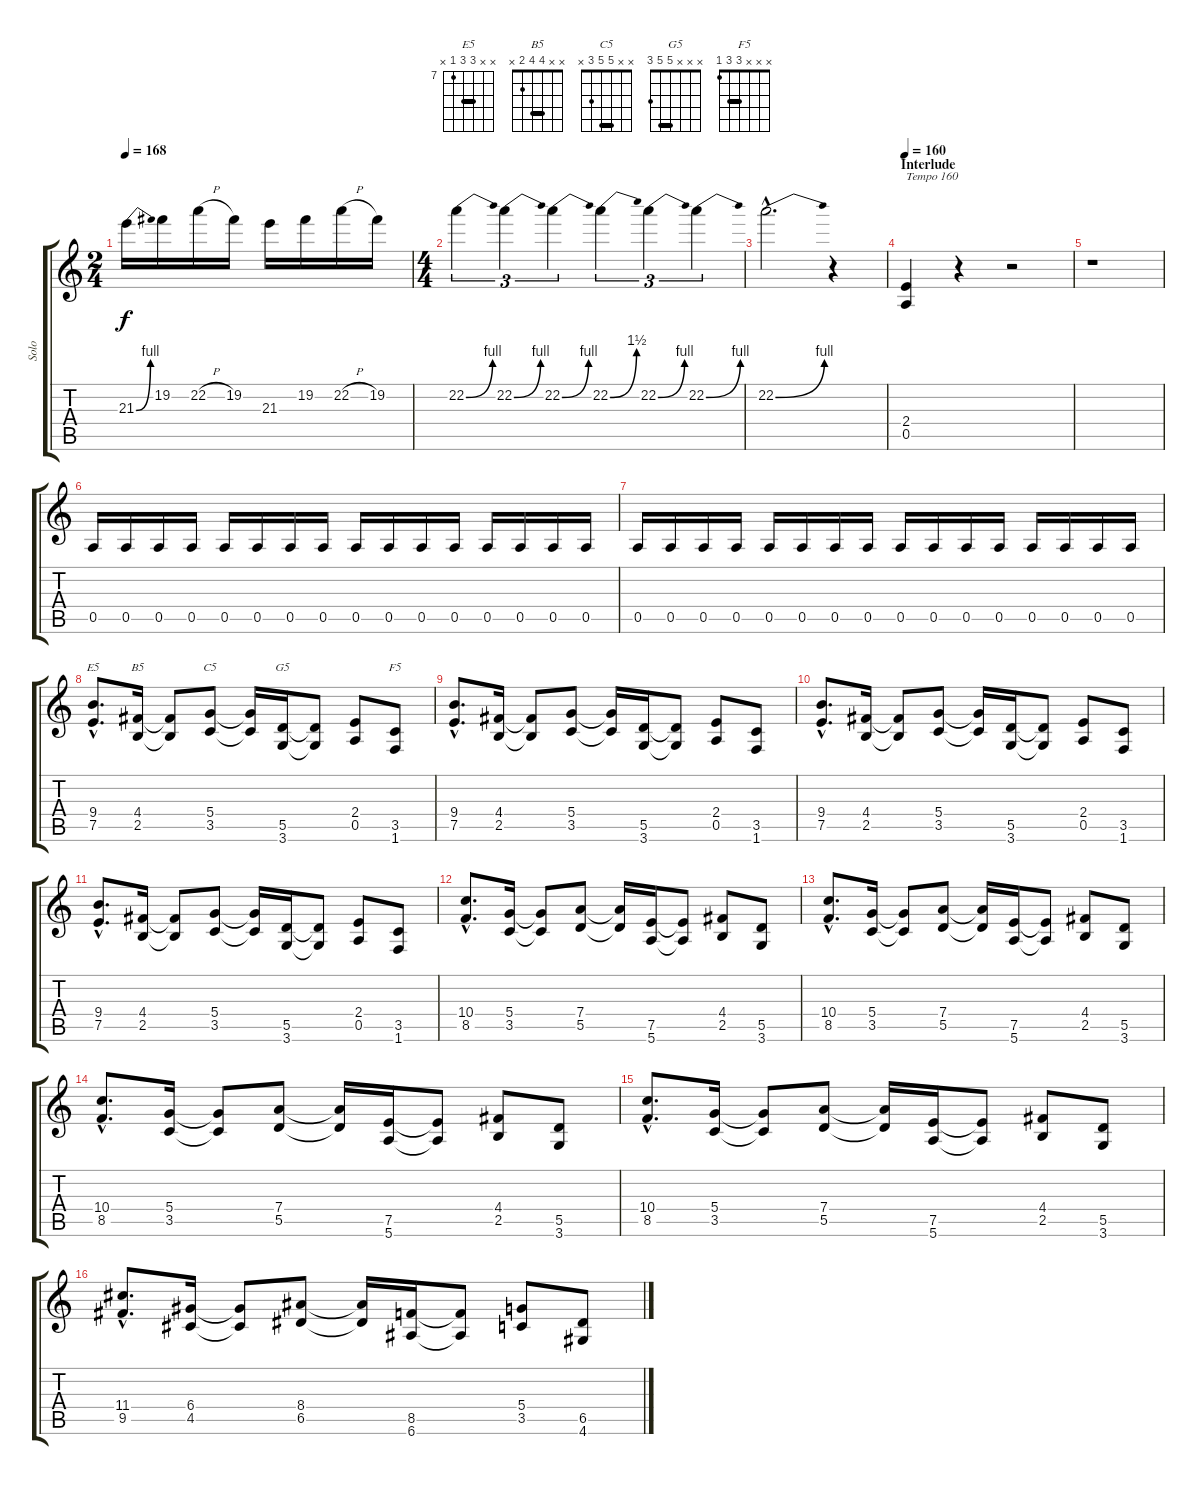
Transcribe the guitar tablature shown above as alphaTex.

\track ("Solo" "Solo") {instrument distortionguitar}
\staff {score tabs}
\tuning (E4 B3 G3 D3 A2 E2) {hide}
\chord ("E5" x x 9 9 7 x) {firstfret 7 barre 9}
\chord ("B5" x x 4 4 2 x) {barre 4}
\chord ("C5" x x 5 5 3 x) {barre 5}
\chord ("G5" x x x 5 5 3) {barre 5}
\chord ("F5" x x x 3 3 1) {barre 3}
\ts (2 4)
\tempo 168
\clef g2
\ks c
21.3{be (bend 0 0 60 4)}.16{dy f} 19.2.16 22.2{h}.16 19.2.16 21.3.16 19.2.16 22.2{h}.16 19.2.16 |
\ts (4 4)
22.2{be (bend 0 0 60 4)}.4{tu (3 2)} 22.2{be (bend 0 0 60 4)}.4{tu (3 2)} 22.2{be (bend 0 0 60 4)}.4{tu (3 2)} 22.2{be (bend 0 0 60 6)}.4{tu (3 2)} 22.2{be (bend 0 0 60 4)}.4{tu (3 2)} 22.2{be (bend 0 0 60 4)}.4{tu (3 2)} |
22.2{be (bend 0 0 60 4) hac}.2{d} r.4 |
\section ("" "Interlude")
\tempo 160
(2.4 0.5).4{txt "Tempo 160"} r.4 r.2 |
r.1 |
0.5.16 0.5.16 0.5.16 0.5.16 0.5.16 0.5.16 0.5.16 0.5.16 0.5.16 0.5.16 0.5.16 0.5.16 0.5.16 0.5.16 0.5.16 0.5.16 |
0.5.16 0.5.16 0.5.16 0.5.16 0.5.16 0.5.16 0.5.16 0.5.16 0.5.16 0.5.16 0.5.16 0.5.16 0.5.16 0.5.16 0.5.16 0.5.16 |
(9.4{hac} 7.5{hac}).8{d ch "E5"} (4.4 2.5).16{ch "B5"} (4.4{t} 2.5{t}).8 (5.4 3.5).8{ch "C5"} (5.4{t} 3.5{t}).16 (5.5 3.6).16{ch "G5"} (5.5{t} 3.6{t}).8 (2.4 0.5).8 (3.5 1.6).8{ch "F5"} |
(9.4{hac} 7.5{hac}).8{d} (4.4 2.5).16 (4.4{t} 2.5{t}).8 (5.4 3.5).8 (5.4{t} 3.5{t}).16 (5.5 3.6).16 (5.5{t} 3.6{t}).8 (2.4 0.5).8 (3.5 1.6).8 |
(9.4{hac} 7.5{hac}).8{d} (4.4 2.5).16 (4.4{t} 2.5{t}).8 (5.4 3.5).8 (5.4{t} 3.5{t}).16 (5.5 3.6).16 (5.5{t} 3.6{t}).8 (2.4 0.5).8 (3.5 1.6).8 |
(9.4{hac} 7.5{hac}).8{d} (4.4 2.5).16 (4.4{t} 2.5{t}).8 (5.4 3.5).8 (5.4{t} 3.5{t}).16 (5.5 3.6).16 (5.5{t} 3.6{t}).8 (2.4 0.5).8 (3.5 1.6).8 |
(10.4{hac} 8.5{hac}).8{d} (5.4 3.5).16 (5.4{t} 3.5{t}).8 (7.4 5.5).8 (7.4{t} 5.5{t}).16 (7.5 5.6).16 (7.5{t} 5.6{t}).8 (4.4 2.5).8 (5.5 3.6).8 |
(10.4{hac} 8.5{hac}).8{d} (5.4 3.5).16 (5.4{t} 3.5{t}).8 (7.4 5.5).8 (7.4{t} 5.5{t}).16 (7.5 5.6).16 (7.5{t} 5.6{t}).8 (4.4 2.5).8 (5.5 3.6).8 |
(10.4{hac} 8.5{hac}).8{d} (5.4 3.5).16 (5.4{t} 3.5{t}).8 (7.4 5.5).8 (7.4{t} 5.5{t}).16 (7.5 5.6).16 (7.5{t} 5.6{t}).8 (4.4 2.5).8 (5.5 3.6).8 |
(10.4{hac} 8.5{hac}).8{d} (5.4 3.5).16 (5.4{t} 3.5{t}).8 (7.4 5.5).8 (7.4{t} 5.5{t}).16 (7.5 5.6).16 (7.5{t} 5.6{t}).8 (4.4 2.5).8 (5.5 3.6).8 |
(11.4{hac} 9.5{hac}).8{d} (6.4 4.5).16 (6.4{t} 4.5{t}).8 (8.4 6.5).8 (8.4{t} 6.5{t}).16 (8.5 6.6).16 (8.5{t} 6.6{t}).8 (5.4 3.5).8 (6.5 4.6).8
